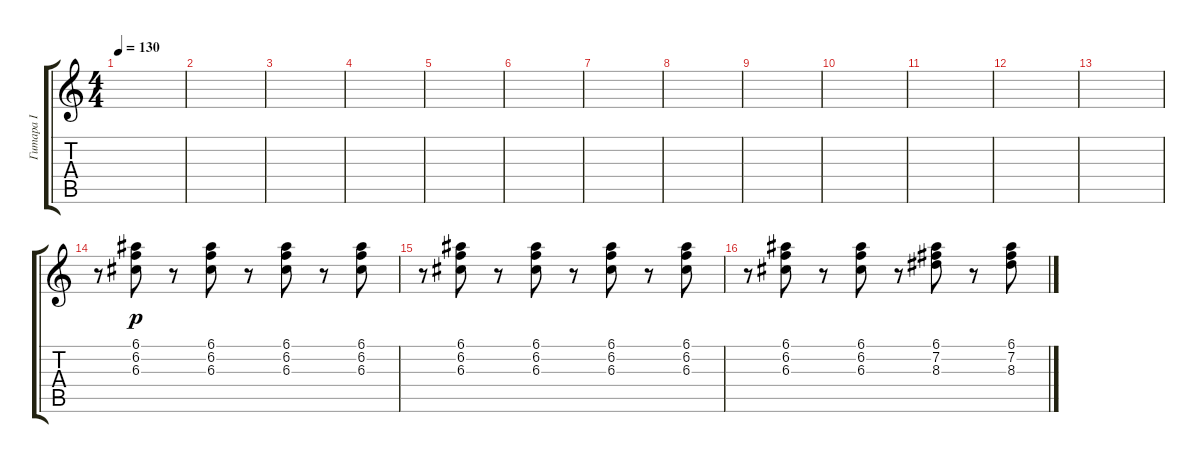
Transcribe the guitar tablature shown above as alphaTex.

\track ("Гитара I" "Гитара I") {instrument electricguitarjazz}
\staff {score tabs}
\tuning (E4 B3 G3 D3 A2 E2) {hide}
\ts (4 4)
\tempo 130
\clef g2
\ks c
|
|
|
|
|
|
|
|
|
|
|
|
|
r.8 (6.1 6.2 6.3).8{dy p} r.8 (6.1 6.2 6.3).8 r.8 (6.1 6.2 6.3).8 r.8 (6.1 6.2 6.3).8 |
r.8 (6.1 6.2 6.3).8 r.8 (6.1 6.2 6.3).8 r.8 (6.1 6.2 6.3).8 r.8 (6.1 6.2 6.3).8 |
r.8 (6.1 6.2 6.3).8 r.8 (6.1 6.2 6.3).8 r.8 (6.1 7.2 8.3).8 r.8 (6.1 7.2 8.3).8
